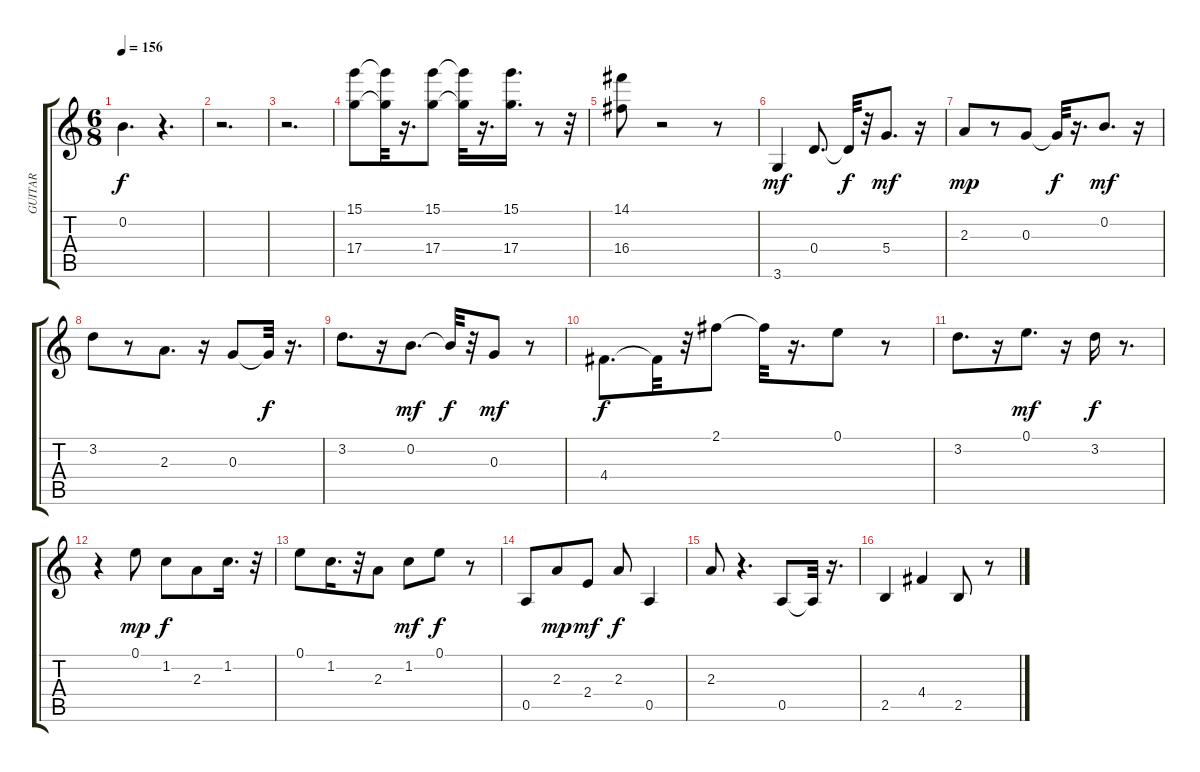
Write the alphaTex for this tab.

\track ("GUITAR" "GUITAR") {instrument acousticguitarsteel}
\staff {score tabs}
\tuning (E4 B3 G3 D3 A2 E2) {hide}
\ts (6 8)
\tempo 156
\clef g2
\ks c
0.2{t}.4{d dy f} r.4{d} |
r.2{d} |
r.2{d} |
(15.1 17.4).8 (15.1{t} 17.4{t}).32 r.16{d} (15.1 17.4).8 (15.1{t} 17.4{t}).32 r.16{d} (15.1 17.4).16{d} r.8 r.32 |
(14.1 16.4).8 r.2 r.8 |
3.6.4{dy mf} 0.4.8{d} 0.4{t}.32{dy f} r.32 5.4.8{d dy mf} r.16 |
2.3.8{dy mp} r.8 0.3.8 0.3{t}.32{dy f} r.16{d} 0.2.8{d dy mf} r.16 |
3.2.8 r.8 2.3.8{d} r.16 0.3.8 0.3{t}.32{dy f} r.16{d} |
3.2.8{d} r.16 0.2.8{d dy mf} 0.2{t}.32{dy f} r.32 0.3.8{dy mf} r.8 |
4.4.8{d dy f} 4.4{t}.32 r.32 2.1.8 2.1{t}.32 r.16{d} 0.1.8 r.8 |
3.2.8{d} r.16 0.1.8{d dy mf} r.16 3.2.16{dy f} r.8{d} |
r.4 0.1.8{dy mp} 1.2.8{dy f} 2.3.8 1.2.16{d} r.32 |
0.1.8 1.2.16{d} r.32 2.3.8 1.2.8{dy mf} 0.1.8{dy f} r.8 |
0.5.8 2.3.8{dy mp} 2.4.8{dy mf} 2.3.8{dy f} 0.5.4 |
2.3.8 r.4{d} 0.5.8 0.5{t}.32 r.16{d} |
2.5.4 4.4.4 2.5.8 r.8
